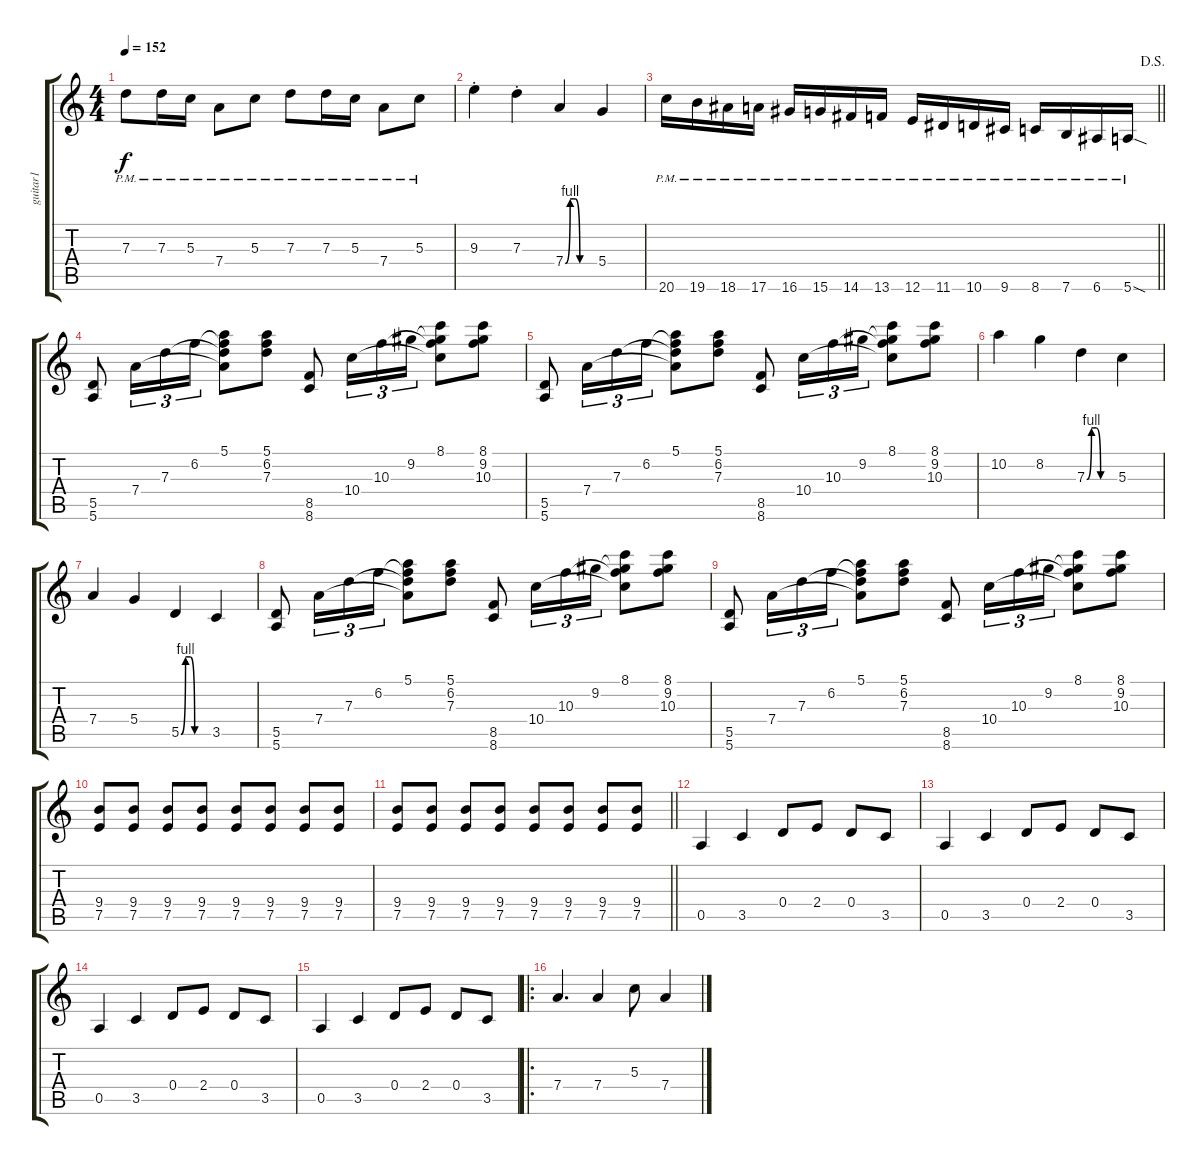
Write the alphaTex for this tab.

\track ("guitar1" "guitar1") {instrument overdrivenguitar}
\staff {score tabs}
\tuning (E4 B3 G3 D3 A2 E2) {hide}
\ts (4 4)
\tempo 152
\clef g2
\ks c
7.3{pm}.8{dy f} 7.3{pm}.16 5.3{pm}.16 7.4{pm}.8 5.3{pm}.8 7.3{pm}.8 7.3{pm}.16 5.3{pm}.16 7.4{pm}.8 5.3{pm}.8 |
9.3{st}.4 7.3{st}.4 7.4{be (custom 0 0 10 4 20 4 30 0 60 0)}.4 5.4.4 |
\jump dalsegno
\barLineRight lightlight
20.6{pm}.16 19.6{pm}.16 18.6{pm}.16 17.6{pm}.16 16.6{pm}.16 15.6{pm}.16 14.6{pm}.16 13.6{pm}.16 12.6{pm}.16 11.6{pm}.16 10.6{pm}.16 9.6{pm}.16 8.6{pm}.16 7.6{pm}.16 6.6{pm}.16 5.6{sod pm}.16 |
(5.5 5.6).8 7.4.16{tu (3 2)} 7.3.16{tu (3 2)} 6.2.16{tu (3 2)} (5.1 6.2{t} 7.3{t} 7.4{t}).8 (5.1 6.2 7.3).8 (8.5 8.6).8 10.4.16{tu (3 2)} 10.3.16{tu (3 2)} 9.2.16{tu (3 2)} (8.1 9.2{t} 10.3{t} 10.4{t}).8 (8.1 9.2 10.3).8 |
(5.5 5.6).8 7.4.16{tu (3 2)} 7.3.16{tu (3 2)} 6.2.16{tu (3 2)} (5.1 6.2{t} 7.3{t} 7.4{t}).8 (5.1 6.2 7.3).8 (8.5 8.6).8 10.4.16{tu (3 2)} 10.3.16{tu (3 2)} 9.2.16{tu (3 2)} (8.1 9.2{t} 10.3{t} 10.4{t}).8 (8.1 9.2 10.3).8 |
10.2.4 8.2.4 7.3{be (custom 0 0 10 4 20 4 30 0 60 0)}.4 5.3.4 |
7.4.4 5.4.4 5.5{be (custom 0 0 10 4 20 4 30 0 60 0)}.4 3.5.4 |
(5.5 5.6).8 7.4.16{tu (3 2)} 7.3.16{tu (3 2)} 6.2.16{tu (3 2)} (5.1 6.2{t} 7.3{t} 7.4{t}).8 (5.1 6.2 7.3).8 (8.5 8.6).8 10.4.16{tu (3 2)} 10.3.16{tu (3 2)} 9.2.16{tu (3 2)} (8.1 9.2{t} 10.3{t} 10.4{t}).8 (8.1 9.2 10.3).8 |
(5.5 5.6).8 7.4.16{tu (3 2)} 7.3.16{tu (3 2)} 6.2.16{tu (3 2)} (5.1 6.2{t} 7.3{t} 7.4{t}).8 (5.1 6.2 7.3).8 (8.5 8.6).8 10.4.16{tu (3 2)} 10.3.16{tu (3 2)} 9.2.16{tu (3 2)} (8.1 9.2{t} 10.3{t} 10.4{t}).8 (8.1 9.2 10.3).8 |
(9.4 7.5).8{volume 5} (9.4 7.5).8{volume 16} (9.4 7.5).8 (9.4 7.5).8 (9.4 7.5).8 (9.4 7.5).8 (9.4 7.5).8 (9.4 7.5).8 |
\barLineRight lightlight
(9.4 7.5).8 (9.4 7.5).8 (9.4 7.5).8 (9.4 7.5).8 (9.4 7.5).8 (9.4 7.5).8 (9.4 7.5).8 (9.4 7.5).8 |
0.5.4{volume 5} 3.5.4{volume 13} 0.4.8 2.4.8 0.4.8 3.5.8 |
0.5.4 3.5.4 0.4.8 2.4.8 0.4.8 3.5.8 |
0.5.4 3.5.4 0.4.8 2.4.8 0.4.8 3.5.8 |
0.5.4 3.5.4 0.4.8 2.4.8 0.4.8 3.5.8 |
\ro
7.4.4{d} 7.4.4 5.3.8 7.4{sl}.4
